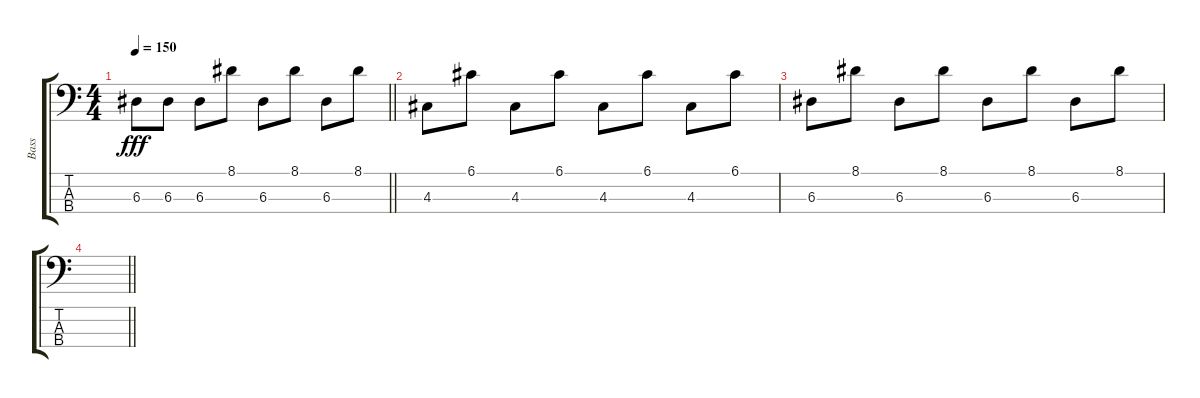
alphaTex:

\track ("Bass" "Bass") {instrument electricbassfinger}
\staff {score tabs}
\tuning (G2 D2 A1 E1) {hide}
\ts (4 4)
\tempo 150
\clef f4
\barLineRight lightlight
\ks c
6.3{t}.8{dy fff} 6.3.8 6.3.8 8.1.8 6.3.8 8.1.8 6.3.8 8.1.8 |
4.3.8 6.1.8 4.3.8 6.1.8 4.3.8 6.1.8 4.3.8 6.1.8 |
6.3.8 8.1.8 6.3.8 8.1.8 6.3.8 8.1.8 6.3.8 8.1.8 |
\barLineRight lightlight
